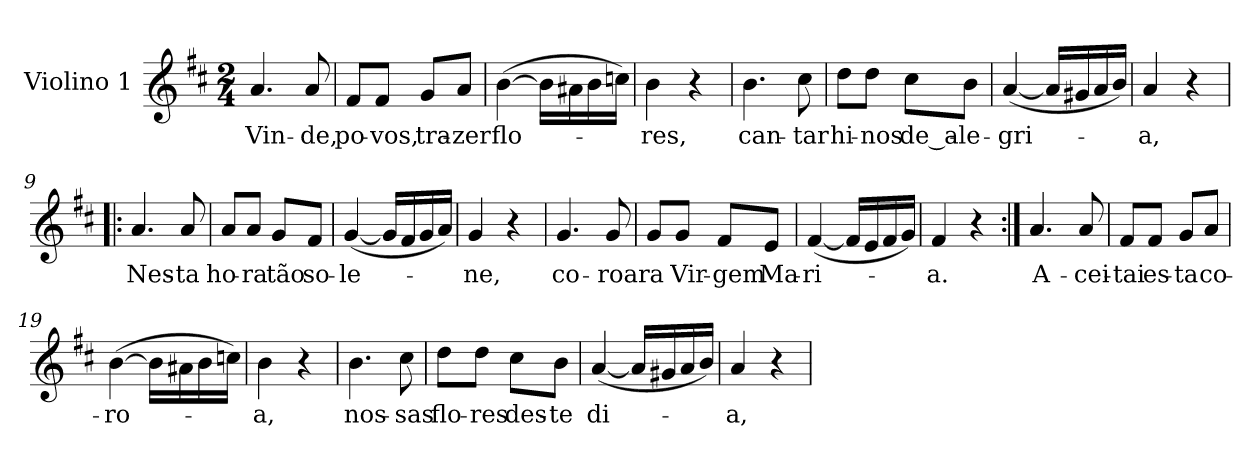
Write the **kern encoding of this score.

**kern	**text
*part1	*part1
*staff1	*staff1
*I"Violino 1	*
*I'Vno. 1	*
!!LO:PB:g=z
*clefG2	*
*k[f#c#]	*
*D:	*
*M2/4	*
*MM76	*
=1	=1
!	!LO:LY:b:color=#000000
4.ai/	Vin-
!	!LO:LY:b:color=#000000
8ai/	-de,
=2	=2
!	!LO:LY:b:color=#000000
8f#i/L	po-
!	!LO:LY:b:color=#000000
8f#i/J	-vos,
!	!LO:LY:b:color=#000000
8gi/L	tra-
!	!LO:LY:b:color=#000000
8ai/J	-zer
=3	=3
!	!LO:LY:b:color=#000000
([>4bi\	flo-
16bi\LL]	.
16a#Xi\	.
16bi\	.
16ccni\JJ)	.
=4	=4
!	!LO:LY:b:color=#000000
4bi\	-res,
4r	.
=5	=5
!	!LO:LY:b:color=#000000
4.bi\	can-
!	!LO:LY:b:color=#000000
8cc#i\	-tar
=6	=6
!	!LO:LY:b:color=#000000
8ddi\L	hi-
!	!LO:LY:b:color=#000000
8ddi\J	-nos
!	!LO:LY:b:color=#000000
8cc#i\L	de_a-
!	!LO:LY:b:color=#000000
8bi\J	-le-
=7	=7
!	!LO:LY:b:color=#000000
([<4ai/	-gri-
16ai/LL]	.
16g#Xi/	.
16ai/	.
16bi/JJ)	.
=8	=8
!	!LO:LY:b:color=#000000
4ai/	-a,
4r	.
!!LO:LB:g=z
=9!|:	=9!|:
!	!LO:LY:b:color=#000000
4.ai/	Nes-
!	!LO:LY:b:color=#000000
8ai/	-ta
=10	=10
!	!LO:LY:b:color=#000000
8ai/L	ho-
!	!LO:LY:b:color=#000000
8ai/J	-ra
!	!LO:LY:b:color=#000000
8gi/L	tão
!	!LO:LY:b:color=#000000
8f#i/J	so-
=11	=11
!	!LO:LY:b:color=#000000
([<4gi/	-le-
16gi/LL]	.
16f#i/	.
16gi/	.
16ai/JJ)	.
=12	=12
!	!LO:LY:b:color=#000000
4gi/	-ne,
4r	.
=13	=13
!	!LO:LY:b:color=#000000
4.gi/	co-
!	!LO:LY:b:color=#000000
8gi/	-roar
=14	=14
!	!LO:LY:b:color=#000000
8gi/L	a
!	!LO:LY:b:color=#000000
8gi/J	Vir-
!	!LO:LY:b:color=#000000
8f#i/L	-gem
!	!LO:LY:b:color=#000000
8ei/J	Ma-
=15	=15
!	!LO:LY:b:color=#000000
([<4f#i/	-ri-
16f#i/LL]	.
16ei/	.
16f#i/	.
16gi/JJ)	.
=16	=16
!	!LO:LY:b:color=#000000
4f#i/	-a.
4r	.
!!LO:LB:g=z
=17:|!	=17:|!
!	!LO:LY:b:color=#000000
4.ai/	A-
!	!LO:LY:b:color=#000000
8ai/	-cei-
=18	=18
!	!LO:LY:b:color=#000000
8f#i/L	-tai
!	!LO:LY:b:color=#000000
8f#i/J	es-
!	!LO:LY:b:color=#000000
8gi/L	-ta
!	!LO:LY:b:color=#000000
8ai/J	co-
=19	=19
!	!LO:LY:b:color=#000000
([>4bi\	-ro-
16bi\LL]	.
16a#Xi\	.
16bi\	.
16ccni\JJ)	.
=20	=20
!	!LO:LY:b:color=#000000
4bi\	-a,
4r	.
=21	=21
!	!LO:LY:b:color=#000000
4.bi\	nos-
!	!LO:LY:b:color=#000000
8cc#i\	-sas
=22	=22
!	!LO:LY:b:color=#000000
8ddi\L	flo-
!	!LO:LY:b:color=#000000
8ddi\J	-res
!	!LO:LY:b:color=#000000
8cc#i\L	des-
!	!LO:LY:b:color=#000000
8bi\J	-te
=23	=23
!	!LO:LY:b:color=#000000
([<4ai/	di-
16ai/LL]	.
16g#Xi/	.
16ai/	.
16bi/JJ)	.
=24	=24
!	!LO:LY:b:color=#000000
4ai/	-a,
4r	.
=	=
*-	*-
